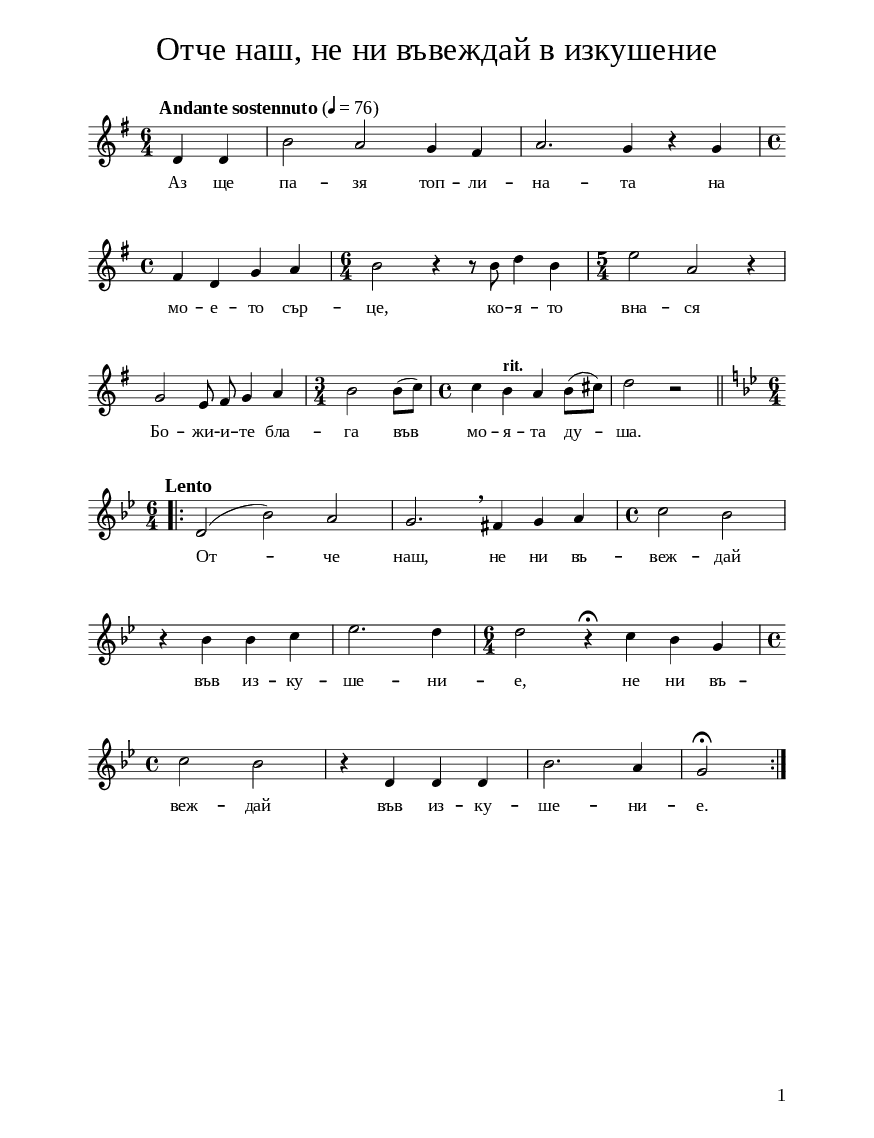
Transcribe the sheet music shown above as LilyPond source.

\version "2.24.2"

% include paper part and global functions
\include "include/globals.ily"

\bookpart {
  \label #'ref216
  \tocItem \markup "Отче наш, не ни въвеждай в изкушение"
  \include "include/bookpart-paper.ily"
  \score {
    \include "include/score-layout.ily"

    \new Voice \absolute {
      \clef treble
      \key g \major
      \time 6/4
      \tempoFunc "Andante sostennuto" 4 "76"
      \autoBeamOff
      \partial 2
      d'4  d'4 | % 2
      b'2  a'2  g'4  fis'4 | % 3
      a'2.  g'4 r4  g'4 \break | % 4
      \time 4/4  | % 4
      fis'4  d'4  g'4  a'4 | % 5
      \time 6/4  | % 5
      b'2 r4 r8 b'8 d''4 b'4 | % 6
      \time 5/4  | % 6
      e''2  a'2 r4 \break | % 7
      g'2  e'8  fis'8  g'4  a'4 | % 8
      \time 3/4  | % 8
      b'2 b'8 ( [ c''8 ) ] | % 9
      \time 4/4  | % 9
      c''4 b'4 ^\markup{ \bold {rit.} }  a'4
      b'8 ( [ cis''8 ) ]  |
      d''2 r2   \bar ".|:-||"
      | % 11
      \key g \minor \time 6/4 \break | % 11
      \tempo "Lento" d'2 ( bes'2 )
      a'2 | % 12
      g'2.  \breathe fis'4  g'4  a'4
      | % 13
      \time 4/4  | % 13
      c''2 bes'2 \break | % 14
      r4 bes'4 bes'4 c''4 | % 15
      es''2. d''4 | % 16
      \time 6/4  | % 16
      d''2 r4 ^\fermata c''4 bes'4
      g'4 \break | % 17
      \time 4/4  | % 17
      c''2 bes'2 | % 18
      r4  d'4  d'4  d'4 | % 19
      bes'2.  a'4 |
      g'2 \fermata  \bar ":|."

    }

    \addlyrics {
      Аз ще па -- зя топ -- ли -- на --
      та на мо -- е -- то сър -- це, ко --
      я -- то вна -- ся Бо -- жи -- и -- те
      бла -- га във  мо -- я -- та ду
      -- ша. От -- че наш, не ни
      въ -- веж -- дай във из -- ку -- ше
      -- ни -- е, не ни въ -- веж -- дай
      във из -- ку -- ше -- ни -- е.}

      \header {
        title = \titleFunc "Отче наш, не ни въвеждай в изкушение" "Otče naš, ne ni văveždaj v izkušenie"
      }

      \midi{}

    } % score

  } % bookpart

  % Più mosso
  %
